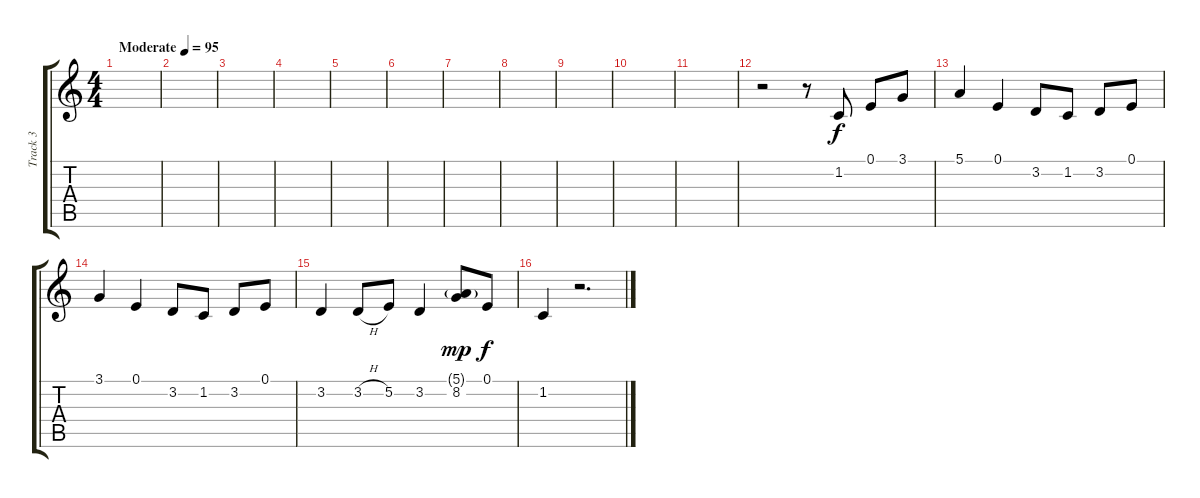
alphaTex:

\track ("Track 3" "Track 3") {instrument stringensemble1}
\staff {score tabs}
\tuning (E4 B3 G3 D3 A2 E2) {hide}
\ts (4 4)
\tempo (95 "Moderate")
\clef g2
\ks c
|
|
|
|
|
|
|
|
|
|
|
r.2 r.8 1.2.8 0.1.8{volume 16} 3.1.8 |
5.1.4 0.1.4 3.2.8 1.2.8 3.2.8 0.1.8 |
3.1.4 0.1.4 3.2.8 1.2.8 3.2.8 0.1.8 |
3.2.4 3.2{h}.8 5.2.8 3.2.4 (5.1{g} 8.2).8{dy mp} 0.1.8{dy f} |
1.2.4 r.2{d}
